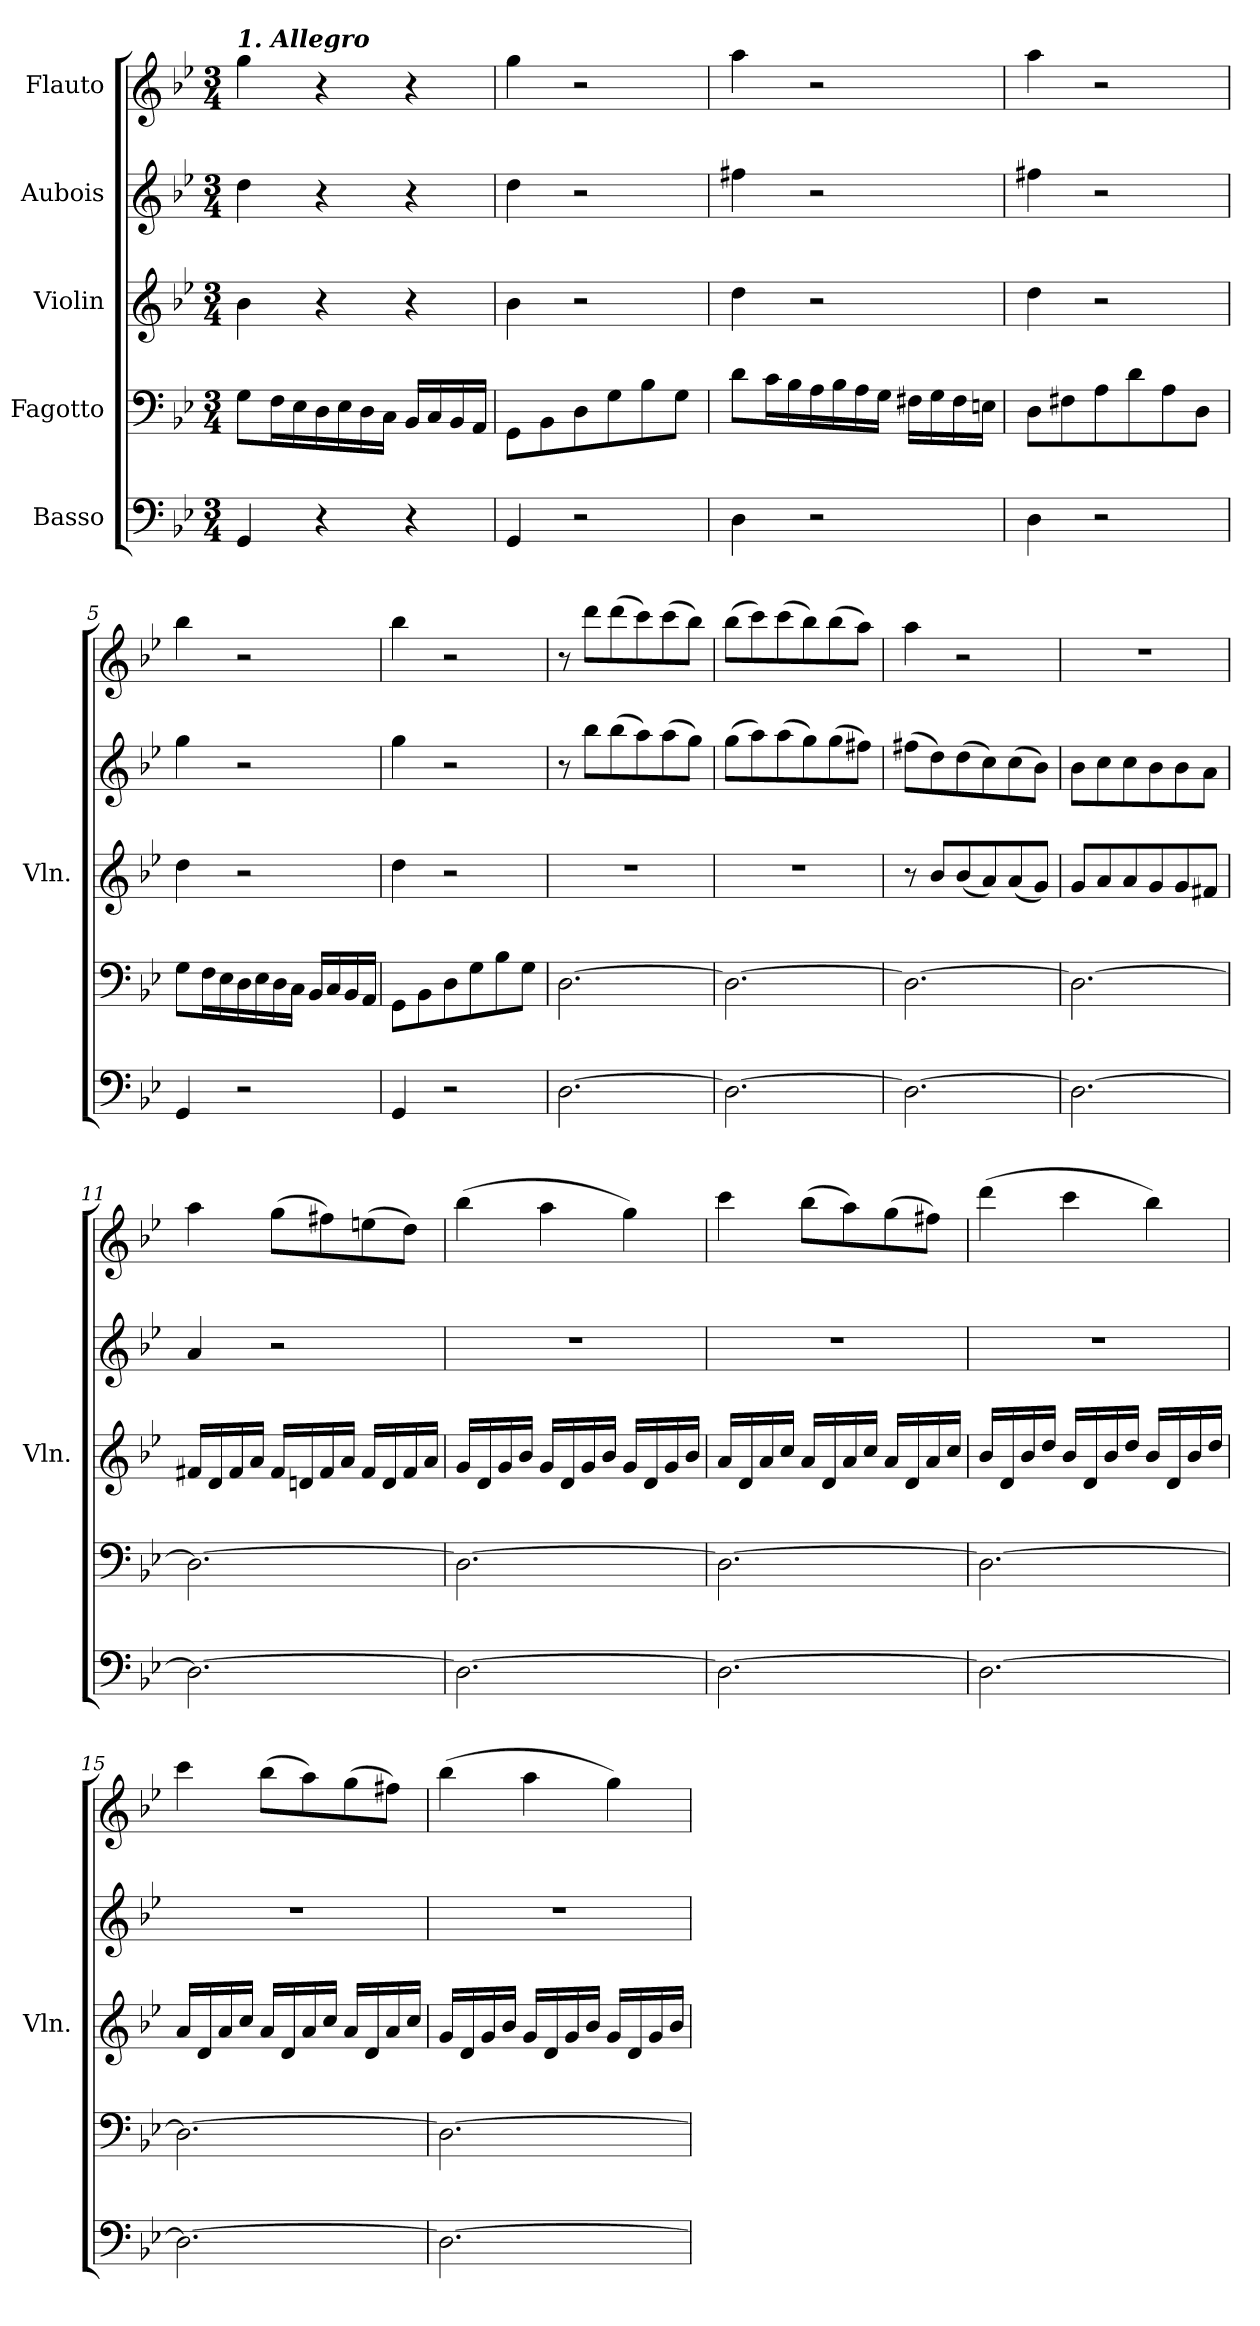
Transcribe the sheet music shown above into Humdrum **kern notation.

**kern	**kern	**kern	**kern	**kern
*part5	*part4	*part3	*part2	*part1
*staff5	*staff4	*staff3	*staff2	*staff1
*I"Basso	*I"Fagotto	*I"Violin	*I"Aubois	*I"Flauto
*	*	*I'Vln.	*	*
*clefF4	*clefF4	*clefG2	*clefG2	*clefG2
*k[b-e-]	*k[b-e-]	*k[b-e-]	*k[b-e-]	*k[b-e-]
*M3/4	*M3/4	*M3/4	*M3/4	*M3/4
*MM120	*MM120	*MM120	*MM120	*MM120
=1	=1	=1	=1	=1
!	!	!	!	!LO:TX:a:Bi:t=1. Allegro
4GG/	8G\L	4b-\	4dd\	4gg\
.	16F\L	.	.	.
.	16E-\	.	.	.
4r	16D\	4r	4r	4r
.	16E-\	.	.	.
.	16D\	.	.	.
.	16C\JJ	.	.	.
4r	16BB-/LL	4r	4r	4r
.	16C/	.	.	.
.	16BB-/	.	.	.
.	16AA/JJ	.	.	.
=2	=2	=2	=2	=2
4GG/	8GG\L	4b-\	4dd\	4gg\
.	8BB-\	.	.	.
2r	8D\	2r	2r	2r
.	8G\	.	.	.
.	8B-\	.	.	.
.	8G\J	.	.	.
=3	=3	=3	=3	=3
4D\	8d\L	4dd\	4ff#X\	4aa\
.	16c\L	.	.	.
.	16B-\	.	.	.
2r	16A\	2r	2r	2r
.	16B-\	.	.	.
.	16A\	.	.	.
.	16G\JJ	.	.	.
.	16F#X\LL	.	.	.
.	16G\	.	.	.
.	16F#\	.	.	.
.	16En\JJ	.	.	.
=4	=4	=4	=4	=4
4D\	8D\L	4dd\	4ff#X\	4aa\
.	8F#X\	.	.	.
2r	8A\	2r	2r	2r
.	8d\	.	.	.
.	8A\	.	.	.
.	8D\J	.	.	.
=5	=5	=5	=5	=5
4GG/	8G\L	4dd\	4gg\	4bb-\
.	16F\L	.	.	.
.	16E-\	.	.	.
2r	16D\	2r	2r	2r
.	16E-\	.	.	.
.	16D\	.	.	.
.	16C\JJ	.	.	.
.	16BB-/LL	.	.	.
.	16C/	.	.	.
.	16BB-/	.	.	.
.	16AA/JJ	.	.	.
=6	=6	=6	=6	=6
4GG/	8GG\L	4dd\	4gg\	4bb-\
.	8BB-\	.	.	.
2r	8D\	2r	2r	2r
.	8G\	.	.	.
.	8B-\	.	.	.
.	8G\J	.	.	.
=7	=7	=7	=7	=7
[2.D\	[2.D\	2.r	8r	8r
.	.	.	8bb-\L	8ddd\L
.	.	.	(>8bb-\	(>8ddd\
.	.	.	8aa\)	8ccc\)
.	.	.	(>8aa\	(>8ccc\
.	.	.	8gg\J)	8bb-\J)
=8	=8	=8	=8	=8
2.D\_	2.D\_	2.r	(>8gg\L	(>8bb-\L
.	.	.	8aa\)	8ccc\)
.	.	.	(>8aa\	(>8ccc\
.	.	.	8gg\)	8bb-\)
.	.	.	(>8gg\	(>8bb-\
.	.	.	8ff#X\J)	8aa\J)
!!LO:LB:g=z
=9	=9	=9	=9	=9
2.D\_	2.D\_	8r	(>8ff#X\L	4aa\
.	.	8b-/L	8dd\)	.
.	.	(8b-/	(>8dd\	2r
.	.	8a/)	8cc\)	.
.	.	(8a/	(>8cc\	.
.	.	8g/J)	8b-\J)	.
=10	=10	=10	=10	=10
2.D\_	2.D\_	8g/L	8b-\L	2.r
.	.	8a/	8cc\	.
.	.	8a/	8cc\	.
.	.	8g/	8b-\	.
.	.	8g/	8b-\	.
.	.	8f#X/J	8a\J	.
=11	=11	=11	=11	=11
2.D\_	2.D\_	16f#X/LL	4a/	4aa\
.	.	16d/	.	.
.	.	16f#/	.	.
.	.	16a/JJ	.	.
.	.	16f#/LL	2r	(>8gg\L
.	.	16dn/	.	.
.	.	16f#/	.	8ff#X\)
.	.	16a/JJ	.	.
.	.	16f#/LL	.	(>8een\
.	.	16d/	.	.
.	.	16f#/	.	8dd\J)
.	.	16a/JJ	.	.
=12	=12	=12	=12	=12
2.D\_	2.D\_	16g/LL	2.r	(>4bb-\
.	.	16d/	.	.
.	.	16g/	.	.
.	.	16b-/JJ	.	.
.	.	16g/LL	.	4aa\
.	.	16d/	.	.
.	.	16g/	.	.
.	.	16b-/JJ	.	.
.	.	16g/LL	.	4gg\)
.	.	16d/	.	.
.	.	16g/	.	.
.	.	16b-/JJ	.	.
=13	=13	=13	=13	=13
2.D\_	2.D\_	16a/LL	2.r	4ccc\
.	.	16d/	.	.
.	.	16a/	.	.
.	.	16cc/JJ	.	.
.	.	16a/LL	.	(>8bb-\L
.	.	16d/	.	.
.	.	16a/	.	8aa\)
.	.	16cc/JJ	.	.
.	.	16a/LL	.	(>8gg\
.	.	16d/	.	.
.	.	16a/	.	8ff#X\J)
.	.	16cc/JJ	.	.
=14	=14	=14	=14	=14
2.D\_	2.D\_	16b-/LL	2.r	(>4ddd\
.	.	16d/	.	.
.	.	16b-/	.	.
.	.	16dd/JJ	.	.
.	.	16b-/LL	.	4ccc\
.	.	16d/	.	.
.	.	16b-/	.	.
.	.	16dd/JJ	.	.
.	.	16b-/LL	.	4bb-\)
.	.	16d/	.	.
.	.	16b-/	.	.
.	.	16dd/JJ	.	.
=15	=15	=15	=15	=15
2.D\_	2.D\_	16a/LL	2.r	4ccc\
.	.	16d/	.	.
.	.	16a/	.	.
.	.	16cc/JJ	.	.
.	.	16a/LL	.	(>8bb-\L
.	.	16d/	.	.
.	.	16a/	.	8aa\)
.	.	16cc/JJ	.	.
.	.	16a/LL	.	(>8gg\
.	.	16d/	.	.
.	.	16a/	.	8ff#X\J)
.	.	16cc/JJ	.	.
!!LO:LB:g=z
=16	=16	=16	=16	=16
2.D\_	2.D\_	16g/LL	2.r	(>4bb-\
.	.	16d/	.	.
.	.	16g/	.	.
.	.	16b-/JJ	.	.
.	.	16g/LL	.	4aa\
.	.	16d/	.	.
.	.	16g/	.	.
.	.	16b-/JJ	.	.
.	.	16g/LL	.	4gg\)
.	.	16d/	.	.
.	.	16g/	.	.
.	.	16b-/JJ	.	.
=	=	=	=	=
*-	*-	*-	*-	*-
